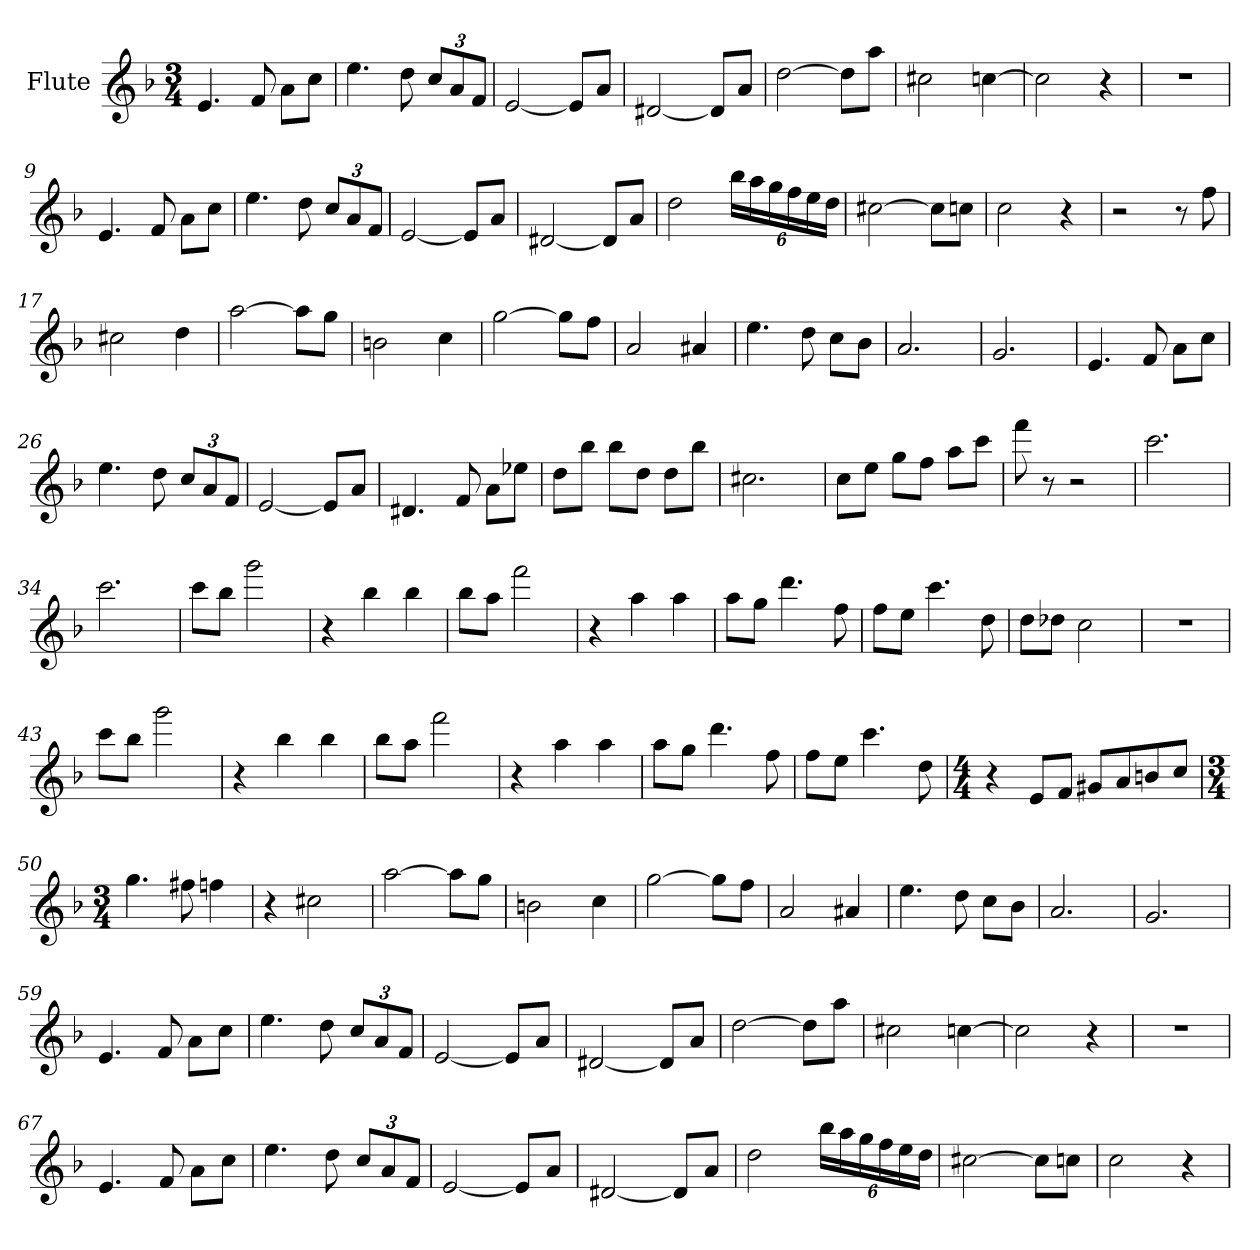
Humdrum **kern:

**kern
*part1
*staff1
*I"Flute
*I'Fl.
*clefG2
*k[b-]
*M3/4
=1
4.e/
8f/
8a\L
8cc\J
=2
4.ee\
8dd\
*Xbrackettup
12cc/L
12a/
12f/J
=3
[2e/
8e/L]
8a/J
=4
[2d#X/
8d#/L]
8a/J
=5
[2dd\
8dd\L]
8aa\J
=6
2cc#X\
[4ccn\
=7
2cc\]
4r
=8
2.r
=9
4.e/
8f/
8a\L
8cc\J
=10
4.ee\
8dd\
12cc/L
12a/
12f/J
=11
[2e/
8e/L]
8a/J
!!LO:LB:g=z
=12
[2d#X/
8d#/L]
8a/J
=13
2dd\
24bb-\LL
24aa\
24gg\
24ff\
24ee\
24dd\JJ
=14
[2cc#X\
8cc#\L]
8ccn\J
=15
2cc\
4r
=16
2r
8r
8ff\
=17
2cc#X\
4dd\
=18
[2aa\
8aa\L]
8gg\J
=19
2bn\
4cc\
=20
[2gg\
8gg\L]
8ff\J
=21
2a/
4a#X/
=22
4.ee\
8dd\
8cc\L
8b-\J
!!LO:LB:g=z
=23
2.a/
=24
2.g/
=25
4.e/
8f/
8a\L
8cc\J
=26
4.ee\
8dd\
12cc/L
12a/
12f/J
=27
[2e/
8e/L]
8a/J
=28
4.d#X/
8f/
8a\L
8ee-X\J
=29
8dd\L
8bb-\J
8bb-\L
8dd\J
8dd\L
8bb-\J
=30
2.cc#X\
=31
8cc\L
8ee\J
8gg\L
8ff\J
8aa\L
8ccc\J
=32
8fff\
8r
2r
!!LO:LB:g=z
=33
2.ccc\
=34
2.ccc\
=35
8ccc\L
8bb-\J
2ggg\
=36
4r
4bb-\
4bb-\
=37
8bb-\L
8aa\J
2fff\
=38
4r
4aa\
4aa\
=39
8aa\L
8gg\J
4.ddd\
8ff\
=40
8ff\L
8ee\J
4.ccc\
8dd\
=41
8dd\L
8dd-X\J
2cc\
=42
2.r
=43
8ccc\L
8bb-\J
2ggg\
!!LO:LB:g=z
=44
4r
4bb-\
4bb-\
=45
8bb-\L
8aa\J
2fff\
=46
4r
4aa\
4aa\
=47
8aa\L
8gg\J
4.ddd\
8ff\
=48
8ff\L
8ee\J
4.ccc\
8dd\
=49
*M4/4
4r
8e/L
8f/J
8g#X/L
8a/
8bn/
8cc/J
=50
*M3/4
4.gg\
8ff#X\
4ffn\
=51
4r
2cc#X\
=52
[2aa\
8aa\L]
8gg\J
!!LO:LB:g=z
=53
2bn\
4cc\
=54
[2gg\
8gg\L]
8ff\J
=55
2a/
4a#X/
=56
4.ee\
8dd\
8cc\L
8b-\J
=57
2.a/
=58
2.g/
=59
4.e/
8f/
8a\L
8cc\J
=60
4.ee\
8dd\
12cc/L
12a/
12f/J
=61
[2e/
8e/L]
8a/J
=62
[2d#X/
8d#/L]
8a/J
=63
[2dd\
8dd\L]
8aa\J
=64
2cc#X\
[4ccn\
!!LO:LB:g=z
=65
2cc\]
4r
=66
2.r
=67
4.e/
8f/
8a\L
8cc\J
=68
4.ee\
8dd\
12cc/L
12a/
12f/J
=69
[2e/
8e/L]
8a/J
=70
[2d#X/
8d#/L]
8a/J
=71
2dd\
24bb-\LL
24aa\
24gg\
24ff\
24ee\
24dd\JJ
=72
[2cc#X\
8cc#\L]
8ccn\J
=73
2cc\
4r
=
*-
